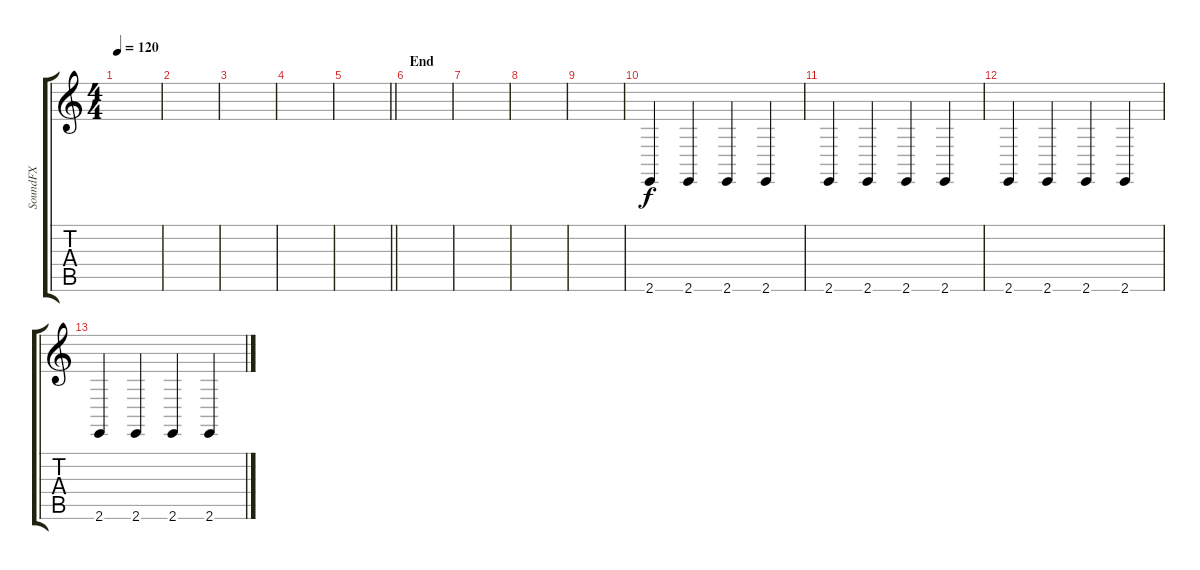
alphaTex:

\track ("SoundFX" "SoundFX") {instrument applause}
\staff {score tabs}
\tuning (E4 B3 G3 D3 A2 D2) {hide}
\ts (4 4)
\tempo 120
\clef g2
\ks c
|
|
|
|
\barLineRight lightlight
|
\section ("" "End")
|
|
|
|
2.6.4 2.6.4 2.6.4 2.6.4 |
2.6.4 2.6.4 2.6.4 2.6.4 |
2.6.4 2.6.4 2.6.4 2.6.4 |
2.6.4 2.6.4 2.6.4 2.6.4
